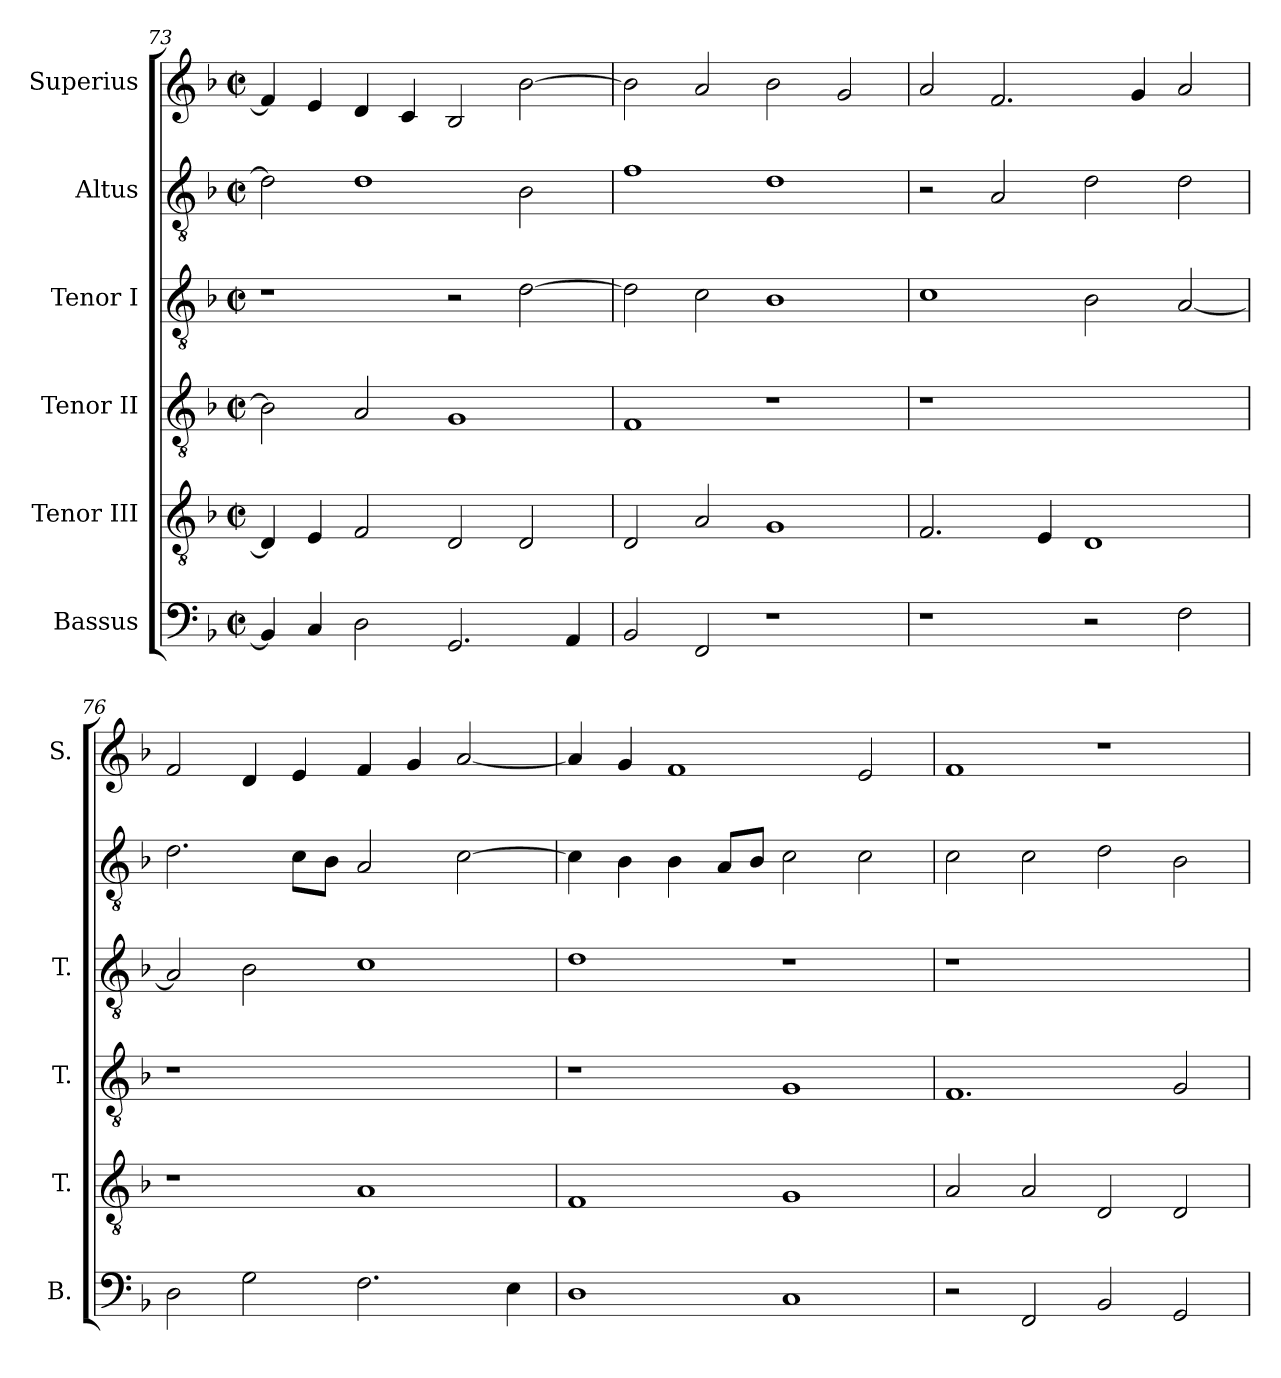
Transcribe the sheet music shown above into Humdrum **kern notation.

**kern	**kern	**kern	**kern	**kern	**kern
*part6	*part5	*part4	*part3	*part2	*part1
*staff6	*staff5	*staff4	*staff3	*staff2	*staff1
*I"Bassus	*I"Tenor III	*I"Tenor II	*I"Tenor I	*I"Altus	*I"Superius
*I'B.	*I'T.	*I'T.	*I'T.	*	*I'S.
*clefF4	*clefGv2	*clefGv2	*clefGv2	*clefGv2	*clefG2
*	*ITrd7c12	*ITrd7c12	*ITrd7c12	*ITrd7c12	*
*k[b-]	*k[b-]	*k[b-]	*k[b-]	*k[b-]	*k[b-]
*F:	*F:	*F:	*F:	*F:	*F:
*M2/2	*M2/2	*M2/2	*M2/2	*M2/2	*M2/2
*met(c|)	*met(c|)	*met(c|)	*met(c|)	*met(c|)	*met(c|)
=73	=73	=73	=73	=73	=73
4BB-i/]	4DDi/]	2BB-i\]	1r	2Di\]	4fi/]
4Ci/	4EEi/	.	.	.	4ei/
2Di\	2FFi/	2AAi/	.	1Di	4di/
.	.	.	.	.	4ci/
2.GGi/	2DDi/	1GGi	2r	.	2B-i/
.	2DDi/	.	[>2Di\	2BB-i\	[>2b-i\
4AAi/	.	.	.	.	.
!!LO:PB:g=z
=74	=74	=74	=74	=74	=74
2BB-i/	2DDi/	1FFi	2Di\]	1Fi	2b-i\]
2FFi/	2AAi/	.	2Ci\	.	2ai/
1r	1GGi	1r	1BB-i	1Di	2b-i\
.	.	.	.	.	2gi/
=75	=75	=75	=75	=75	=75
!	!	!LO:N:vis=1	!	!	!
1r	2.FFi/	1r	1Ci	2r	2ai/
.	.	.	.	2AAi/	2.fi/
.	4EEi/	.	.	.	.
2r	1DDi	1ryy	2BB-i\	2Di\	.
.	.	.	.	.	4gi/
2Fi\	.	.	[<2AAi/	2Di\	2ai/
=76	=76	=76	=76	=76	=76
!	!	!LO:N:vis=1	!	!	!
2Di\	1r	1r	2AAi/]	2.Di\	2fi/
2Gi\	.	.	2BB-i\	.	4di/
.	.	.	.	8Ci\L	4ei/
.	.	.	.	8BB-i\J	.
2.Fi\	1AAi	1ryy	1Ci	2AAi/	4fi/
.	.	.	.	.	4gi/
.	.	.	.	[>2Ci\	[<2ai/
4Ei\	.	.	.	.	.
=77	=77	=77	=77	=77	=77
1Di	1FFi	1r	1Di	4Ci\]	4ai/]
.	.	.	.	4BB-i\	4gi/
.	.	.	.	4BB-i\	1fi
.	.	.	.	8AAi/L	.
.	.	.	.	8BB-i/J	.
1Ci	1GGi	1GGi	1r	2Ci\	.
.	.	.	.	2Ci\	2ei/
!!LO:LB:g=z
=78	=78	=78	=78	=78	=78
!	!	!	!LO:N:vis=1	!	!
2r	2AAi/	1.FFi	1r	2Ci\	1fi
2FFi/	2AAi/	.	.	2Ci\	.
2BB-i/	2DDi/	.	1ryy	2Di\	1r
2GGi/	2DDi/	2GGi/	.	2BB-i\	.
=	=	=	=	=	=
*-	*-	*-	*-	*-	*-
